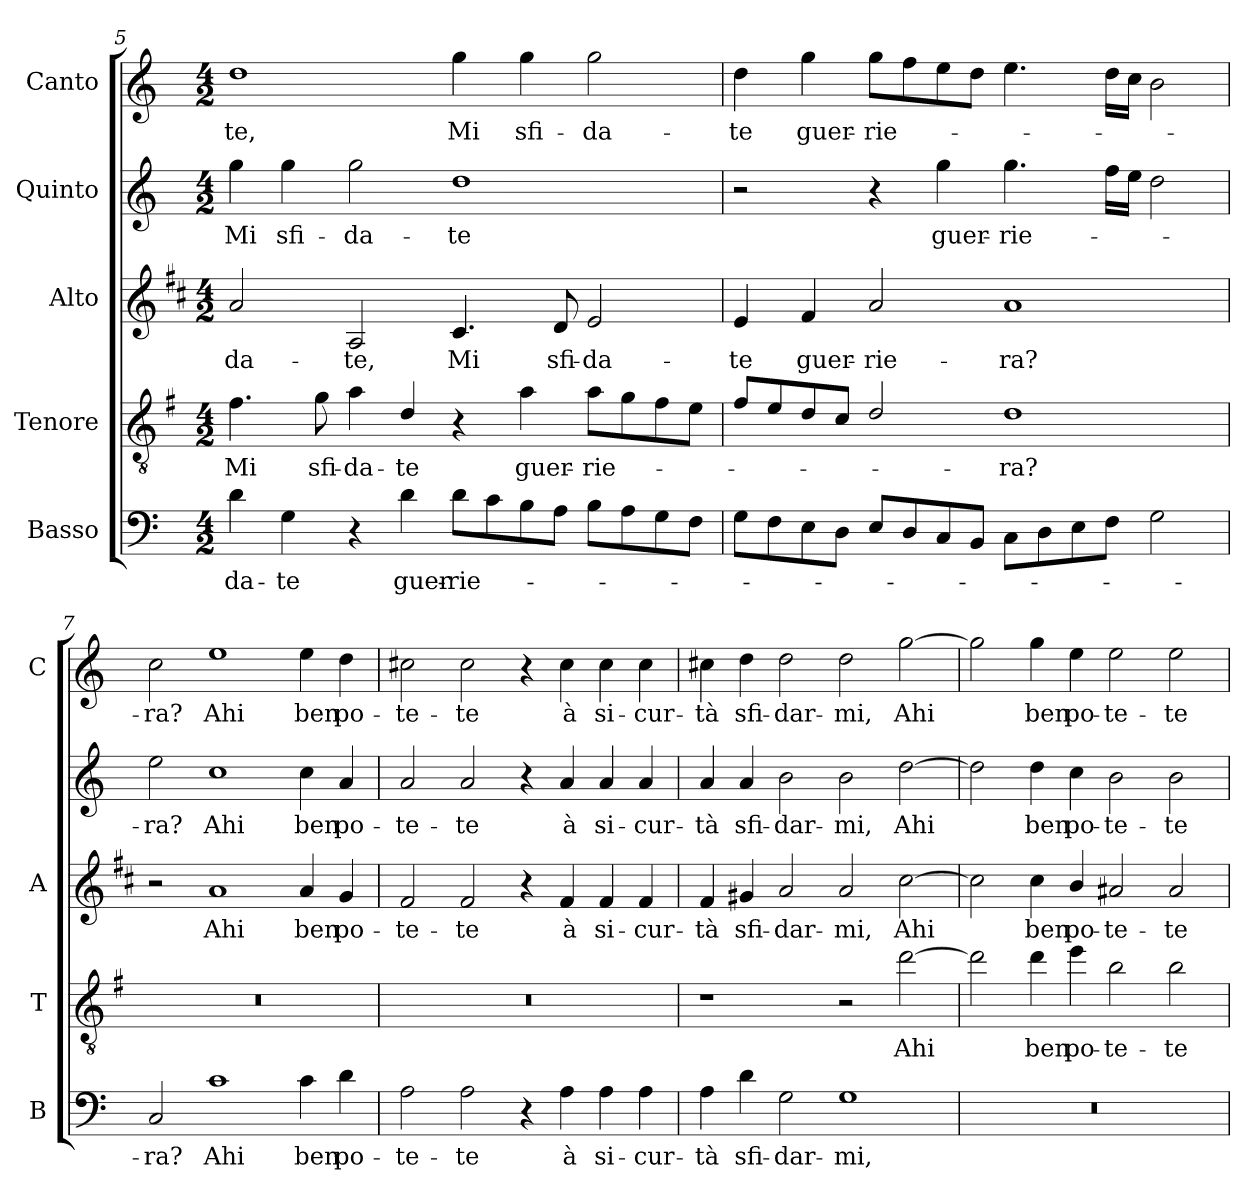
**kern	**text	**kern	**text	**kern	**text	**kern	**text	**kern	**text
*part5	*part5	*part4	*part4	*part3	*part3	*part2	*part2	*part1	*part1
*staff5	*staff5	*staff4	*staff4	*staff3	*staff3	*staff2	*staff2	*staff1	*staff1
*I"Basso	*	*I"Tenore	*	*I"Alto	*	*I"Quinto	*	*I"Canto	*
*I'B	*	*I'T	*	*I'A	*	*	*	*I'C	*
*clefF4	*	*clefGv2	*	*clefG2	*	*clefG2	*	*clefG2	*
*	*	*ITrd4c7	*	*ITrd1c2	*	*	*	*	*
*k[]	*	*k[]	*	*k[]	*	*k[]	*	*k[]	*
*C:	*	*C:	*	*C:	*	*C:	*	*C:	*
*M4/2	*	*M4/2	*	*M4/2	*	*M4/2	*	*M4/2	*
=5	=5	=5	=5	=5	=5	=5	=5	=5	=5
!	!LO:LY:b	!	!LO:LY:b	!	!LO:LY:b	!	!LO:LY:b	!	!LO:LY:b
4d\	-da-	4.B\	Mi	2g/	-da-	4gg\	Mi	1dd	-te,
!	!LO:LY:b	!	!	!	!	!	!LO:LY:b	!	!
4G\	-te	.	.	.	.	4gg\	sfi-	.	.
!	!	!	!LO:LY:b	!	!	!	!	!	!
.	.	8c\	sfi-	.	.	.	.	.	.
!	!	!	!LO:LY:b	!	!LO:LY:b	!	!LO:LY:b	!	!
4r	.	4d\	-da-	2G/	-te,	2gg\	-da-	.	.
!	!LO:LY:b	!	!LO:LY:b	!	!	!	!	!	!
4d\	guer-	4G/	-te	.	.	.	.	.	.
!	!LO:LY:b	!	!	!	!LO:LY:b	!	!LO:LY:b	!	!LO:LY:b
8d\L	-rie-	4r	.	4.B/	Mi	1dd	-te	4gg\	Mi
8c\	.	.	.	.	.	.	.	.	.
!	!	!	!LO:LY:b	!	!	!	!	!	!LO:LY:b
8B\	.	4d\	guer-	.	.	.	.	4gg\	sfi-
!	!	!	!	!	!LO:LY:b	!	!	!	!
8A\J	.	.	.	8c/	sfi-	.	.	.	.
!	!	!	!LO:LY:b	!	!LO:LY:b	!	!	!	!LO:LY:b
8B\L	.	8d\L	-rie-	2d/	-da-	.	.	2gg\	-da-
8A\	.	8c\	.	.	.	.	.	.	.
8G\	.	8B\	.	.	.	.	.	.	.
8F\J	.	8A\J	.	.	.	.	.	.	.
=6	=6	=6	=6	=6	=6	=6	=6	=6	=6
!	!	!	!	!	!LO:LY:b	!	!	!	!LO:LY:b
8G\L	.	8B/L	.	4d/	-te	2r	.	4dd\	-te
8F\	.	8A/	.	.	.	.	.	.	.
!	!	!	!	!	!LO:LY:b	!	!	!	!LO:LY:b
8E\	.	8G/	.	4e/	guer-	.	.	4gg\	guer-
8D\J	.	8F/J	.	.	.	.	.	.	.
!	!	!	!	!	!LO:LY:b	!	!	!	!LO:LY:b
8E/L	.	2G/	.	2g/	-rie-	4r	.	8gg\L	-rie-
8D/	.	.	.	.	.	.	.	8ff\	.
!	!	!	!	!	!	!	!LO:LY:b	!	!
8C/	.	.	.	.	.	4gg\	guer-	8ee\	.
8BB/J	.	.	.	.	.	.	.	8dd\J	.
!	!	!	!LO:LY:b	!	!LO:LY:b	!	!LO:LY:b	!	!
8C\L	.	1G	-ra?	1g	-ra?	4.gg\	-rie-	4.ee\	.
8D\	.	.	.	.	.	.	.	.	.
8E\	.	.	.	.	.	.	.	.	.
8F\J	.	.	.	.	.	16ff\LL	.	16dd\LL	.
.	.	.	.	.	.	16ee\JJ	.	16cc\JJ	.
2G\	.	.	.	.	.	2dd\	.	2b\	.
!!LO:LB:g=z
=7	=7	=7	=7	=7	=7	=7	=7	=7	=7
!	!LO:LY:b	!	!	!	!	!	!LO:LY:b	!	!LO:LY:b
2C/	-ra?	0r	.	2r	.	2ee\	-ra?	2cc\	-ra?
!	!LO:LY:b	!	!	!	!LO:LY:b	!	!LO:LY:b	!	!LO:LY:b
1c	Ahi	.	.	1g	Ahi	1cc	Ahi	1ee	Ahi
!	!LO:LY:b	!	!	!	!LO:LY:b	!	!LO:LY:b	!	!LO:LY:b
4c\	ben	.	.	4g/	ben	4cc\	ben	4ee\	ben
!	!LO:LY:b	!	!	!	!LO:LY:b	!	!LO:LY:b	!	!LO:LY:b
4d\	po-	.	.	4f/	po-	4a/	po-	4dd\	po-
=8	=8	=8	=8	=8	=8	=8	=8	=8	=8
!	!LO:LY:b	!	!	!	!LO:LY:b	!	!LO:LY:b	!	!LO:LY:b
2A\	-te-	0r	.	2e/	-te-	2a/	-te-	2cc#X\	-te-
!	!LO:LY:b	!	!	!	!LO:LY:b	!	!LO:LY:b	!	!LO:LY:b
2A\	-te	.	.	2e/	-te	2a/	-te	2cc#\	-te
4r	.	.	.	4r	.	4r	.	4r	.
!	!LO:LY:b	!	!	!	!LO:LY:b	!	!LO:LY:b	!	!LO:LY:b
4A\	à	.	.	4e/	à	4a/	à	4cc#\	à
!	!LO:LY:b	!	!	!	!LO:LY:b	!	!LO:LY:b	!	!LO:LY:b
4A\	si-	.	.	4e/	si-	4a/	si-	4cc#\	si-
!	!LO:LY:b	!	!	!	!LO:LY:b	!	!LO:LY:b	!	!LO:LY:b
4A\	-cur-	.	.	4e/	-cur-	4a/	-cur-	4cc#\	-cur-
=9	=9	=9	=9	=9	=9	=9	=9	=9	=9
!	!LO:LY:b	!	!	!	!LO:LY:b	!	!LO:LY:b	!	!LO:LY:b
4A\	-tà	1r	.	4e/	-tà	4a/	-tà	4cc#X\	-tà
!	!LO:LY:b	!	!	!	!LO:LY:b	!	!LO:LY:b	!	!LO:LY:b
4d\	sfi-	.	.	4f#X/	sfi-	4a/	sfi-	4dd\	sfi-
!	!LO:LY:b	!	!	!	!LO:LY:b	!	!LO:LY:b	!	!LO:LY:b
2G\	-dar-	.	.	2g/	-dar-	2b\	-dar-	2dd\	-dar-
!	!LO:LY:b	!	!	!	!LO:LY:b	!	!LO:LY:b	!	!LO:LY:b
1G	-mi,	2r	.	2g/	-mi,	2b\	-mi,	2dd\	-mi,
!	!	!	!LO:LY:b	!	!LO:LY:b	!	!LO:LY:b	!	!LO:LY:b
.	.	[2g\	Ahi	[2b\	Ahi	[2dd\	Ahi	[2gg\	Ahi
=10	=10	=10	=10	=10	=10	=10	=10	=10	=10
0r	.	2g\]	.	2b\]	.	2dd\]	.	2gg\]	.
!	!	!	!LO:LY:b	!	!LO:LY:b	!	!LO:LY:b	!	!LO:LY:b
.	.	4g\	ben	4b\	ben	4dd\	ben	4gg\	ben
!	!	!	!LO:LY:b	!	!LO:LY:b	!	!LO:LY:b	!	!LO:LY:b
.	.	4a\	po-	4a/	po-	4cc\	po-	4ee\	po-
!	!	!	!LO:LY:b	!	!LO:LY:b	!	!LO:LY:b	!	!LO:LY:b
.	.	2e\	-te-	2g#X/	-te-	2b\	-te-	2ee\	-te-
!	!	!	!LO:LY:b	!	!LO:LY:b	!	!LO:LY:b	!	!LO:LY:b
.	.	2e\	-te	2g#/	-te	2b\	-te	2ee\	-te
=	=	=	=	=	=	=	=	=	=
*-	*-	*-	*-	*-	*-	*-	*-	*-	*-
